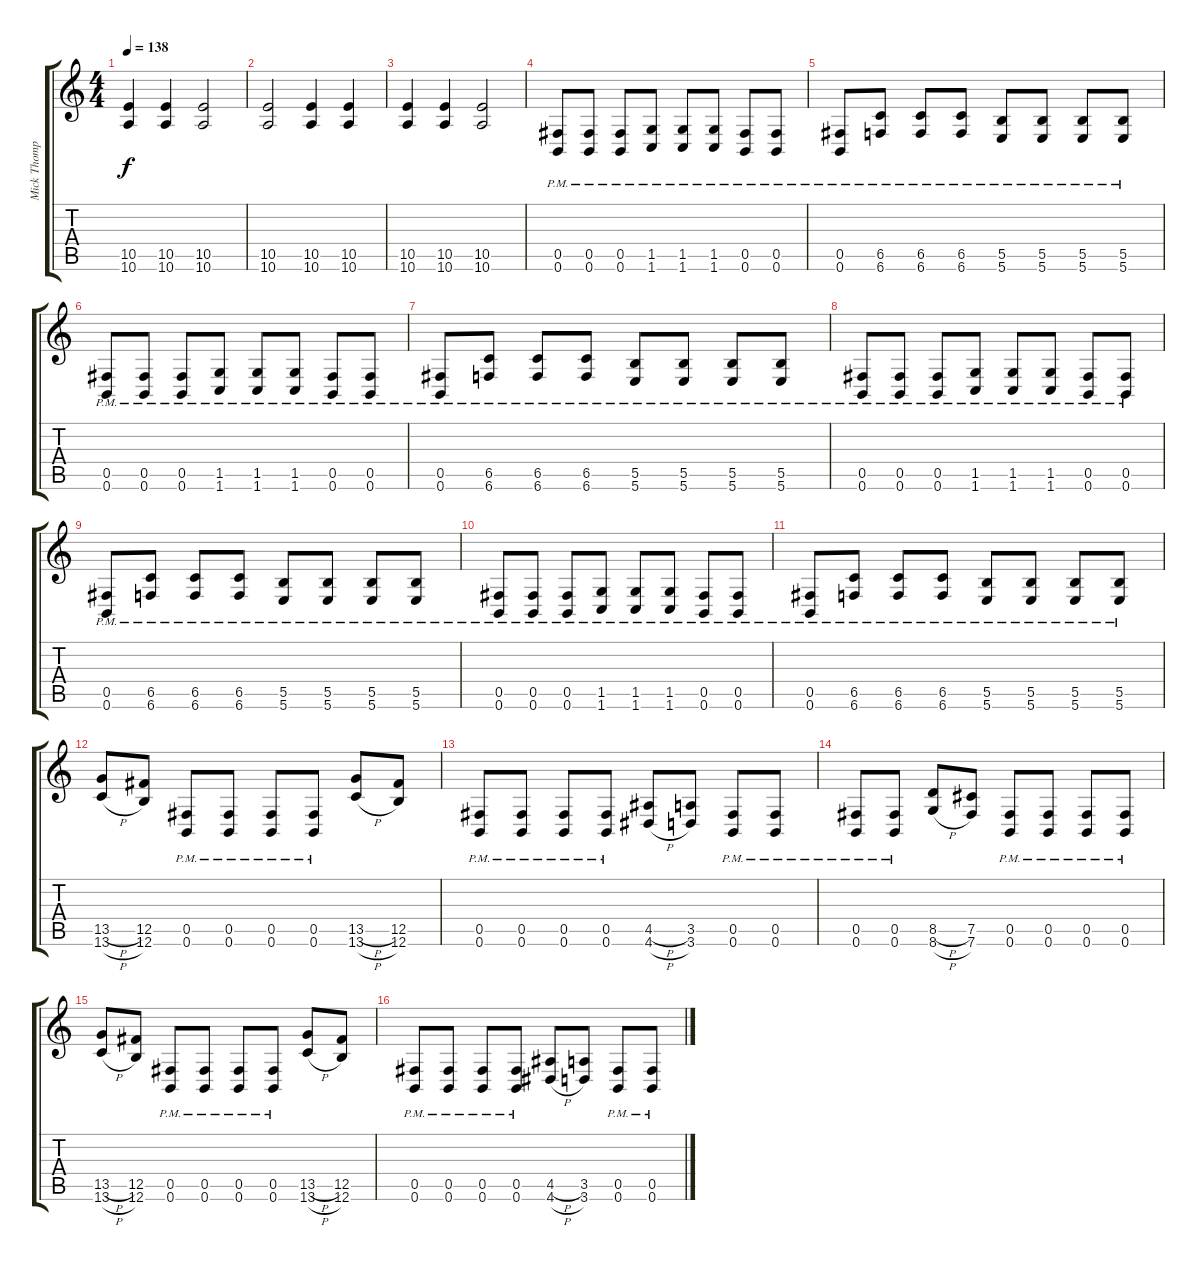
\track ("Mick Thompson" "Mick Thomp") {instrument distortionguitar}
\staff {score tabs}
\tuning (Db4 Ab3 E3 B2 Gb2 B1) {hide}
\ts (4 4)
\tempo 138
\clef g2
\ks c
(10.5 10.6).4{dy f} (10.5 10.6).4 (10.5 10.6).2 |
(10.5 10.6).2 (10.5 10.6).4 (10.5 10.6).4 |
(10.5 10.6).4 (10.5 10.6).4 (10.5 10.6).2 |
(0.5{pm} 0.6{pm}).8 (0.5{pm} 0.6{pm}).8 (0.5{pm} 0.6{pm}).8 (1.5{pm} 1.6{pm}).8 (1.5{pm} 1.6{pm}).8 (1.5{pm} 1.6{pm}).8 (0.5{pm} 0.6{pm}).8 (0.5{pm} 0.6{pm}).8 |
(0.5{pm} 0.6{pm}).8 (6.5{pm} 6.6{pm}).8 (6.5{pm} 6.6{pm}).8 (6.5{pm} 6.6{pm}).8 (5.5{pm} 5.6{pm}).8 (5.5{pm} 5.6{pm}).8 (5.5{pm} 5.6{pm}).8 (5.5{pm} 5.6{pm}).8 |
(0.5{pm} 0.6{pm}).8 (0.5{pm} 0.6{pm}).8 (0.5{pm} 0.6{pm}).8 (1.5{pm} 1.6{pm}).8 (1.5{pm} 1.6{pm}).8 (1.5{pm} 1.6{pm}).8 (0.5{pm} 0.6{pm}).8 (0.5{pm} 0.6{pm}).8 |
(0.5{pm} 0.6{pm}).8 (6.5{pm} 6.6{pm}).8 (6.5{pm} 6.6{pm}).8 (6.5{pm} 6.6{pm}).8 (5.5{pm} 5.6{pm}).8 (5.5{pm} 5.6{pm}).8 (5.5{pm} 5.6{pm}).8 (5.5{pm} 5.6{pm}).8 |
(0.5{pm} 0.6{pm}).8 (0.5{pm} 0.6{pm}).8 (0.5{pm} 0.6{pm}).8 (1.5{pm} 1.6{pm}).8 (1.5{pm} 1.6{pm}).8 (1.5{pm} 1.6{pm}).8 (0.5{pm} 0.6{pm}).8 (0.5{pm} 0.6{pm}).8 |
(0.5{pm} 0.6{pm}).8 (6.5{pm} 6.6{pm}).8 (6.5{pm} 6.6{pm}).8 (6.5{pm} 6.6{pm}).8 (5.5{pm} 5.6{pm}).8 (5.5{pm} 5.6{pm}).8 (5.5{pm} 5.6{pm}).8 (5.5{pm} 5.6{pm}).8 |
(0.5{pm} 0.6{pm}).8 (0.5{pm} 0.6{pm}).8 (0.5{pm} 0.6{pm}).8 (1.5{pm} 1.6{pm}).8 (1.5{pm} 1.6{pm}).8 (1.5{pm} 1.6{pm}).8 (0.5{pm} 0.6{pm}).8 (0.5{pm} 0.6{pm}).8 |
(0.5{pm} 0.6{pm}).8 (6.5{pm} 6.6{pm}).8 (6.5{pm} 6.6{pm}).8 (6.5{pm} 6.6{pm}).8 (5.5{pm} 5.6{pm}).8 (5.5{pm} 5.6{pm}).8 (5.5{pm} 5.6{pm}).8 (5.5{pm} 5.6{pm}).8 |
(13.5{h} 13.6{h}).8 (12.5 12.6).8 (0.5{pm} 0.6).8 (0.5{pm} 0.6).8 (0.5{pm} 0.6).8 (0.5{pm} 0.6).8 (13.5{h} 13.6{h}).8 (12.5 12.6).8 |
(0.5{pm} 0.6).8 (0.5{pm} 0.6).8 (0.5{pm} 0.6).8 (0.5{pm} 0.6).8 (4.5{h} 4.6{h}).8 (3.5 3.6).8 (0.5{pm} 0.6).8 (0.5{pm} 0.6).8 |
(0.5{pm} 0.6).8 (0.5{pm} 0.6).8 (8.5{h} 8.6{h}).8 (7.5 7.6).8 (0.5{pm} 0.6).8 (0.5{pm} 0.6).8 (0.5{pm} 0.6).8 (0.5{pm} 0.6).8 |
(13.5{h} 13.6{h}).8 (12.5 12.6).8 (0.5{pm} 0.6).8 (0.5{pm} 0.6).8 (0.5{pm} 0.6).8 (0.5{pm} 0.6).8 (13.5{h} 13.6{h}).8 (12.5 12.6).8 |
(0.5{pm} 0.6).8 (0.5{pm} 0.6).8 (0.5{pm} 0.6).8 (0.5{pm} 0.6).8 (4.5{h} 4.6{h}).8 (3.5 3.6).8 (0.5{pm} 0.6).8 (0.5{pm} 0.6).8
